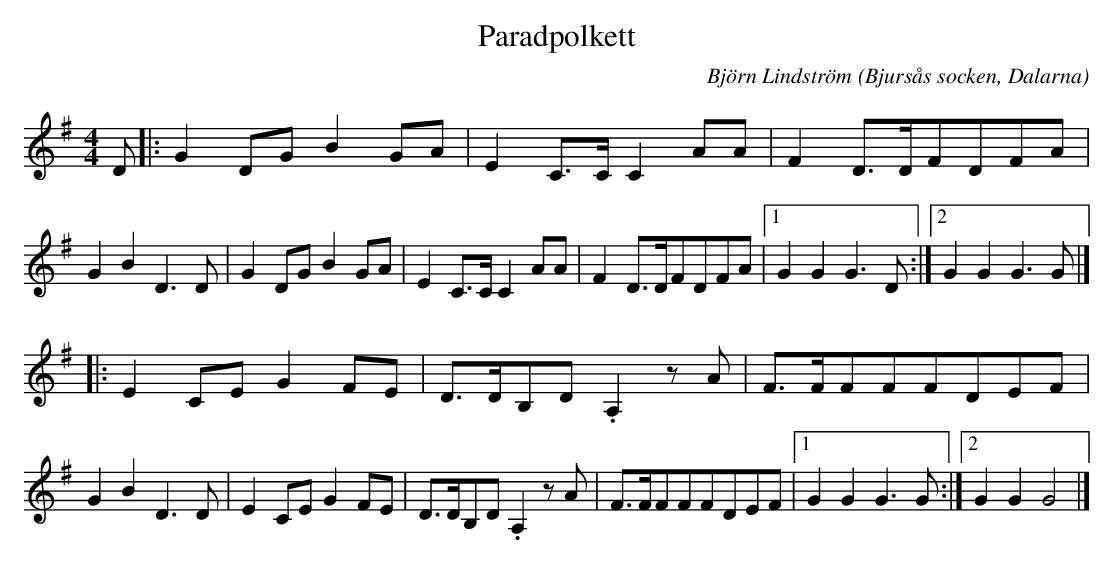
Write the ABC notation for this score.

X:1
T:Paradpolkett
C: Björn Lindström
O: Bjursås socken, Dalarna
M:4/4
L:1/8
K:G
D|: G2DGB2GA|E2C3/2C1/2C2AA|F2D3/2D1/2FDFA|G2B2D3D|G2DGB2GA|E2C3/2C1/2C2AA|F2D3/2D1/2FDFA|1G2G2G3D:|2G2G2G3G|]
|:E2CEG2FE|D3/2D1/2B,D.A,2z1A|F3/2F1/2FFFDEF|G2B2D3D|E2CEG2FE|D3/2D1/2B,D.A,2z1A|F3/2F1/2FFFDEF|1G2G2G3G:|2G2G2G4|]
